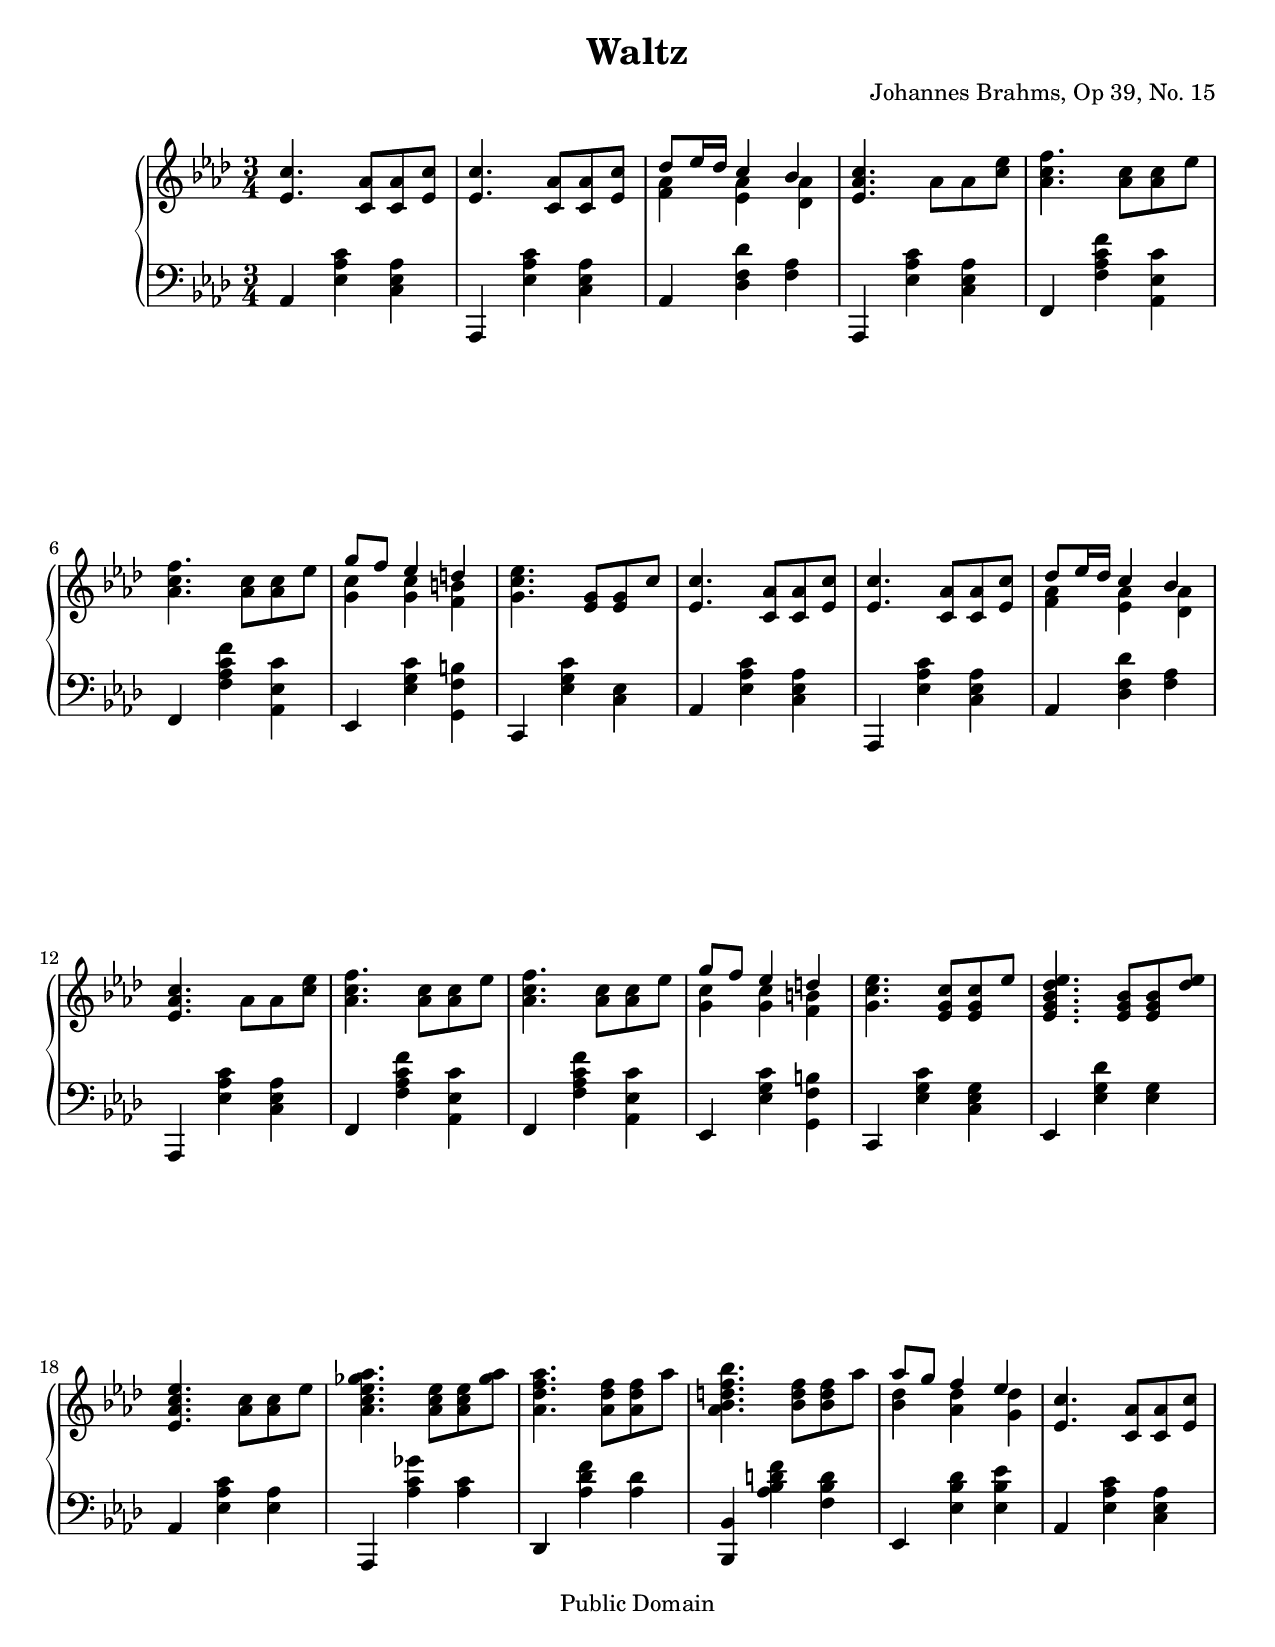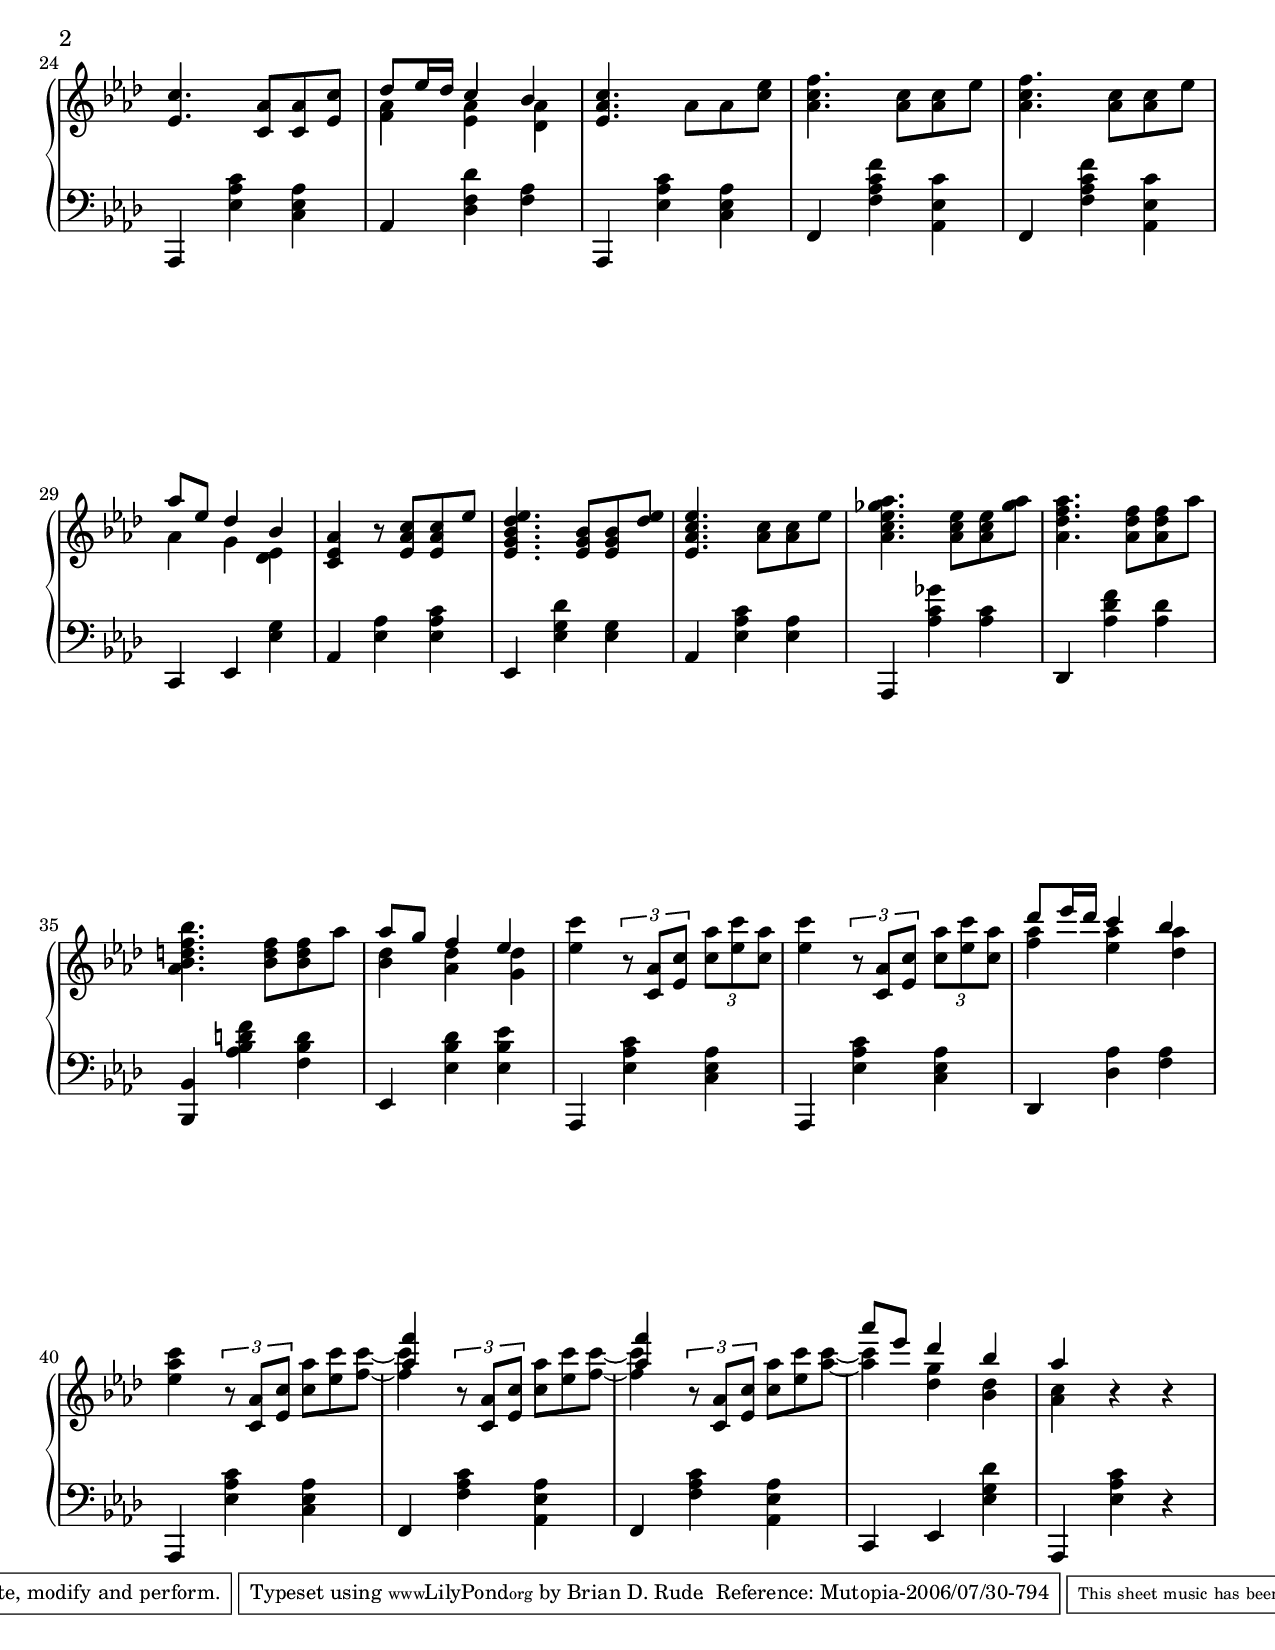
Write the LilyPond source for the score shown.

\version "2.8.4"

\header {
title = "Waltz"  composer = "Johannes Brahms, Op 39, No. 15"
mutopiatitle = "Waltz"
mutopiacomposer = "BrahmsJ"
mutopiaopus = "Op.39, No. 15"
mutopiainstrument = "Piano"
date = "19th C"
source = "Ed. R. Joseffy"
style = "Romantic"
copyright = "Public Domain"
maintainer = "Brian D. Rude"
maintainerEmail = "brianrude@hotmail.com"
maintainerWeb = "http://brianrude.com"
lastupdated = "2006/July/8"
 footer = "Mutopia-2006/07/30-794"
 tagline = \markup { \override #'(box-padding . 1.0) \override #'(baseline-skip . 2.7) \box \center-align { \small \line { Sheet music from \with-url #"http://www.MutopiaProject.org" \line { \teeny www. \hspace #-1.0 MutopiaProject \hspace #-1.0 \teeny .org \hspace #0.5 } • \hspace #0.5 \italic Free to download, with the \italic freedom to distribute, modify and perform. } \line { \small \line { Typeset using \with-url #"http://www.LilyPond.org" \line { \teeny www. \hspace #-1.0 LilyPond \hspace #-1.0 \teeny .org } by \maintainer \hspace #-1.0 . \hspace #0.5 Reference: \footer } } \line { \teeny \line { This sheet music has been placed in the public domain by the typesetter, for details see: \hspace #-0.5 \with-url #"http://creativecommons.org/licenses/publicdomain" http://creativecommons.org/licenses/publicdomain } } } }
}


\paper {
	#(set-paper-size "letter")
%	#(set-paper-size "a4")
  ragged-bottom=##f
  ragged-last-bottom=##f
}

     upper = \relative c'' {
        \clef treble
        \key aes \major
        \time 3/4

%1t
	<ees, c'>4. <c aes'>8 <c aes'> <ees c'>
%2t
	<ees c'>4. <c aes'>8 <c aes'> <ees c'>
%3t
	<<{des' ees16 des c4 bes} \\ { <f aes>4 <ees aes>  <des aes'>}>>
%4t
	<ees aes c>4. aes8 aes <c ees>
%5t
	<aes c f>4. <aes c>8 <aes c> ees'	\break
%6t
	<aes, c f>4. <aes c>8 <aes c> ees'
%7t
	<<{g f ees4 d} \\ {<g, c>4 <g c> <f b>}>>
%8t		line 21
	<g c ees>4. <ees g>8 <ees g> c'
%9t
	<ees, c'>4. <c aes'>8 <c aes'> <ees c'>
%10t
	<ees c'>4. <c aes'>8 <c aes'> <ees c'>
%11t
	<<{des' ees16 des c4 bes} \\ {<f aes> <ees aes> <des aes'>}>>	\break
%12t
	<ees aes c>4. aes8 aes <c ees>
%13t
	<aes c f>4. <aes c>8 <aes c> ees'
%14t
	<aes, c f>4. <aes c>8 <aes c> ees'
%15t
	<<{g f ees4 d} \\ {<g, c>4 <g c> <f b> }>>
%16t
	<g c ees>4. <ees g c>8 <ees g c> ees'
%17t
	<ees, g bes des ees>4. <ees g bes>8 <ees g bes> <des' ees>	\break
%18t
	<ees, aes c ees>4. <aes c>8 <aes c> ees'
%19t
	<aes, c ees ges aes>4. <aes c ees>8 <aes c ees> <ges' aes>
%20t
	<aes, des f aes>4. <aes des f>8 <aes des f> aes'
%21t
	<aes, bes d f bes>4. <bes d f>8 <bes d f> aes'
%22t
	<<{aes8 g f4 ees} \\ {<bes des>4 <aes des> <g des'>}>>
%23t
	<ees c'>4. <c aes'>8 <c aes'> <ees c'>			\break
%24t
	<ees c'>4. <c aes'>8 <c aes'> <ees c'>
%25t
	<<{des' ees16 des c4 bes} \\ {<f aes>4 <ees aes> <des aes'>}>>
%26t
	<ees aes c>4. aes8 aes <c ees>
%27t
	<aes c f>4. <aes c>8 <aes c> ees'
%28t
	<aes, c f>4. <aes c>8 <aes c> ees'			\break
%29t
	<<{aes ees des4 bes} \\ { aes4 g <des ees>}>>
%30t
	<c ees aes>4 r8 <ees aes c> <ees aes c> ees'
%31t
	<ees, g bes des ees>4. <ees g bes>8 <ees g bes> <des' ees>
%32t
	<ees, aes c ees>4. <aes c>8 <aes c> ees'
%33t
	<aes, c ees ges aes>4. <aes c ees>8 <aes c ees> <ges' aes>
%34t
	<aes, des f aes>4. <aes des f>8 <aes des f> aes'		\break
%35t
	<aes, bes d f bes>4. <bes d f>8 <bes d f> aes'
%36t
	<<{aes8 g f4 ees} \\ {<bes des> <aes des> <g des'>}>>
%37t
	<ees' c'> \times 2/3 {r8 <c, aes'>[ <ees c'>] } \times 2/3 { <c' aes'>8[ 
<ees c'> <c aes'>]}
%38t
	<ees c'>4 \times 2/3 {r8 <c, aes'>[ <ees c'>] } \times 2/3 { <c' aes'>[ 
<ees c'> <c aes'>] }
%39t
	<<{des'8 ees16 des c4 bes} \\ {<f aes>4 <ees aes> <des aes'>}>>			\break
%40t					 split last three notes into two voices for tie
	<ees aes c>4 \times 2/3 {r8 <c, aes'>[ <ees c'>]} \times 2/3 { <<{s8 s s} 
\\
	{<c' aes'>8[ <ees c'> <f c'>~]}>>}
%41t
	<<{<aes f'>4} \\ {<f c'>4}>> \times 2/3 {r8 <c, aes'>[ <ees c'>]} \times 
2/3 {<<{s8 s s} \\ {<c' aes'>8[ <ees c'> < f c'>~]}>>}
%42t
	<<{   <aes f'>4} \\ {<f c'>4}>> \times 2/3 {r8 <c, aes'>[ <ees c'>]} \times 
2/3 {<<{s8 s s} \\ {<c' aes'>8[ <ees c'> < aes c>]~}>>}
%43t
	<<{aes'8 ees des4 bes} \\ {<aes c>4 <des, g> <bes des>}>>
%44t
	<<{aes'4} \\ {<aes, c>4}>> r4 r

     }

     lower = \relative c {
        \clef bass
        \key aes \major
        \time 3/4


%1b
	aes4<ees' aes c> <c ees aes>
%2b
	aes, <ees'' aes c> <c ees aes>
%3b
	aes <des f des'> < f aes>
%4b
	aes,, <ees'' aes c> <c ees aes>
%5b
	f, <f' aes c f> <aes, ees' c'>
%6b
	f <f' aes c f> <aes, ees' c'>
%7b
	ees <ees' g c> <g, f' b>
%8b
	c, <ees' g c> <c ees>
%9b
	aes <ees' aes c> <c ees aes>
%10b
	aes, <ees'' aes c> <c ees aes>
%11b
	aes <des f des'> <f aes>
%12b
	aes,, <ees'' aes c> <c ees aes>
%13b
	f, <f' aes c f> <aes, ees' c'>
%14b
	f <f' aes c f> <aes, ees' c'>
%15b
	ees <ees' g c> <g, f' b>
%16b
	c, <ees' g c> <c ees g>
%17b
	ees, <ees' g des'> <ees g>
%18b
	aes, <ees' aes c> <ees aes>
%19b
	aes,, <aes'' c ges'> <aes c>
%20b
	des,, <aes'' des f> <aes des>
%21b
	<bes,, bes'> <aes'' bes d f> <f bes d>
%22b
	ees, <ees' bes' des> <ees bes' ees>
%23b
	aes, <ees' aes c> <c ees aes>
%24b
	aes, <ees'' aes c> <c ees aes>
%25b
	aes <des f des'> <f aes>
%26b
	aes,, <ees'' aes c> <c ees aes>
%27b
	f, <f' aes c f> <aes, ees' c'>
%28b
	f <f' aes c f> <aes, ees' c'>
%29b
	c, ees <ees' g>
%30b
	aes, <ees' aes> <ees aes c>
%31b
	ees, <ees' g des'> <ees g>
%32b
	aes, <ees' aes c> <ees aes>
%33b
	aes,, <aes'' c ges'> <aes c>
%34b
	des,, <aes'' des f> <aes des>
%35b
	<bes,, bes'> <aes'' bes d f> <f bes d>
%36b
	ees, <ees' bes' des> <ees bes' ees>
%37b
	aes,, <ees'' aes c> <c ees aes>
%38b
	aes, <ees'' aes c> <c ees aes>
%39b
	des, <des' aes'> <f aes>
%40b
	aes,, <ees'' aes c> <c ees aes>
%41b
	f, <f' aes c> <aes, ees' aes>
%42b
	f <f' aes c> <aes, ees' aes>
%43b
	c, ees <ees' g des'>
%44b
	aes,, <ees'' aes c> r



     }

     \score {
        \new PianoStaff <<
           \set PianoStaff.instrument = "Piano  "
           \new Staff = "upper" \upper
           \new Staff = "lower" \lower
        >>
        \layout { }
        \midi { \tempo 4=116 }
     }

